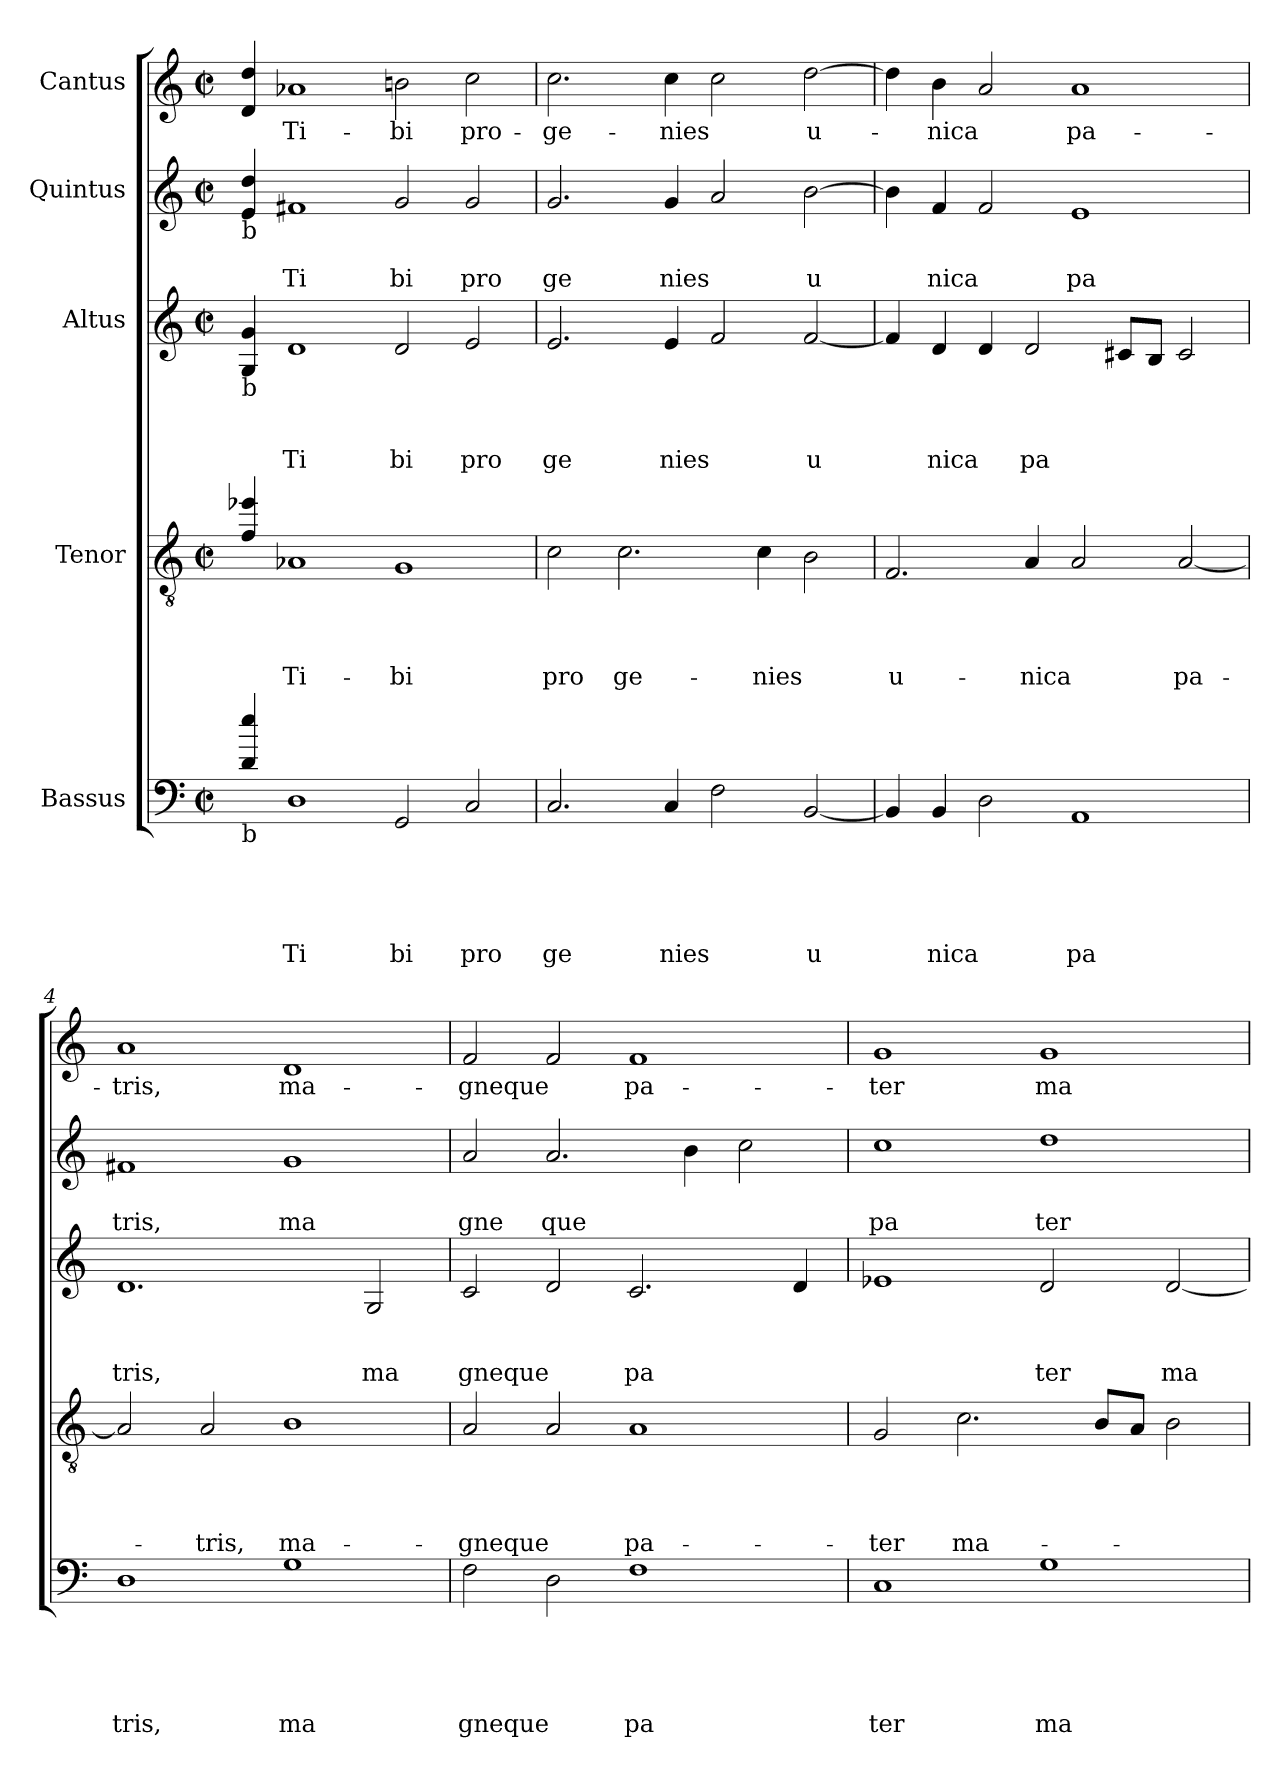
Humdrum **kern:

**kern	**text	**text	**text	**text	**text	**kern	**text	**text	**text	**text	**kern	**text	**text	**text	**kern	**text	**text	**kern	**text
*part5	*part5	*part5	*part5	*part5	*part5	*part4	*part4	*part4	*part4	*part4	*part3	*part3	*part3	*part3	*part2	*part2	*part2	*part1	*part1
*staff5	*staff5	*staff5	*staff5	*staff5	*staff5	*staff4	*staff4	*staff4	*staff4	*staff4	*staff3	*staff3	*staff3	*staff3	*staff2	*staff2	*staff2	*staff1	*staff1
*I"Bassus	*	*	*	*	*	*I"Tenor	*	*	*	*	*I"Altus	*	*	*	*I"Quintus	*	*	*I"Cantus	*
*clefF4	*	*	*	*	*	*clefGv2	*	*	*	*	*clefG2	*	*	*	*clefG2	*	*	*clefG2	*
*k[]	*	*	*	*	*	*k[]	*	*	*	*	*k[]	*	*	*	*k[]	*	*	*k[]	*
*C:	*	*	*	*	*	*C:	*	*	*	*	*C:	*	*	*	*C:	*	*	*C:	*
*M2/2	*	*	*	*	*	*M2/2	*	*	*	*	*M2/2	*	*	*	*M2/2	*	*	*M2/2	*
*met(c|)	*	*	*	*	*	*met(c|)	*	*	*	*	*met(c|)	*	*	*	*met(c|)	*	*	*met(c|)	*
=1	=1	=1	=1	=1	=1	=1	=1	=1	=1	=1	=1	=1	=1	=1	=1	=1	=1	=1	=1
!	!	!	!	!	!	!	!	!	!	!	!	!	!	!	!LO:TX:b:t=b	!	!	!	!
!	!	!	!	!	!	!	!	!	!	!	!LO:TX:b:t=b	!	!	!	!	!	!	!	!
!LO:TX:b:t=b	!	!	!	!	!	!	!	!	!	!	!	!	!	!	!	!	!	!	!
4d/ 4ee/	.	.	.	.	.	4f/ 4ee-X/	.	.	.	.	4G/ 4g/	.	.	.	4e/ 4dd/	.	.	4d/ 4dd/	.
!	!	!	!	!	!LO:LY:b	!	!	!	!	!LO:LY:b	!	!	!	!LO:LY:b	!	!	!LO:LY:b	!	!LO:LY:b
1D	.	.	.	.	Ti	1A-X	.	.	.	Ti-	1d	.	.	Ti	1f#X	.	Ti	1a-X	Ti-
!	!	!	!	!	!LO:LY:b	!	!	!	!	!LO:LY:b	!	!	!	!LO:LY:b	!	!	!LO:LY:b	!	!LO:LY:b
2GG/	.	.	.	.	bi	1G	.	.	.	-bi	2d/	.	.	bi	2g/	.	bi	2bn\	-bi
!	!	!	!	!	!LO:LY:b	!	!	!	!	!	!	!	!	!LO:LY:b	!	!	!LO:LY:b	!	!LO:LY:b
2C/	.	.	.	.	pro	.	.	.	.	.	2e/	.	.	pro	2g/	.	pro	2cc\	pro-
=2	=2	=2	=2	=2	=2	=2	=2	=2	=2	=2	=2	=2	=2	=2	=2	=2	=2	=2	=2
!	!	!	!	!	!LO:LY:b	!	!	!	!	!LO:LY:b	!	!	!	!LO:LY:b	!	!	!LO:LY:b	!	!LO:LY:b
2.C/	.	.	.	.	ge	2c\	.	.	.	pro	2.e/	.	.	ge	2.g/	.	ge	2.cc\	-ge-
!	!	!	!	!	!	!	!	!	!	!LO:LY:b	!	!	!	!	!	!	!	!	!
.	.	.	.	.	.	2.c\	.	.	.	ge-	.	.	.	.	.	.	.	.	.
!	!	!	!	!	!LO:LY:b	!	!	!	!	!	!	!	!	!LO:LY:b	!	!	!LO:LY:b	!	!LO:LY:b
4C/	.	.	.	.	nies	.	.	.	.	.	4e/	.	.	nies	4g/	.	nies	4cc\	-nies
2F\	.	.	.	.	.	.	.	.	.	.	2f/	.	.	.	2a/	.	.	2cc\	.
!	!	!	!	!	!	!	!	!	!	!LO:LY:b	!	!	!	!	!	!	!	!	!
.	.	.	.	.	.	4c\	.	.	.	-nies	.	.	.	.	.	.	.	.	.
!	!	!	!	!	!LO:LY:b	!	!	!	!	!	!	!	!	!LO:LY:b	!	!	!LO:LY:b	!	!LO:LY:b
[<2BB/	.	.	.	.	u	2B\	.	.	.	.	[<2f/	.	.	u	[>2b\	.	u	[>2dd\	u-
=3	=3	=3	=3	=3	=3	=3	=3	=3	=3	=3	=3	=3	=3	=3	=3	=3	=3	=3	=3
!	!	!	!	!	!	!	!	!	!	!LO:LY:b	!	!	!	!	!	!	!	!	!
4BB/]	.	.	.	.	.	2.F/	.	.	.	u-	4f/]	.	.	.	4b\]	.	.	4dd\]	.
!	!	!	!	!	!LO:LY:b	!	!	!	!	!	!	!	!	!LO:LY:b	!	!	!LO:LY:b	!	!LO:LY:b
4BB/	.	.	.	.	nica	.	.	.	.	.	4d/	.	.	nica	4f/	.	nica	4b\	-nica
2D\	.	.	.	.	.	.	.	.	.	.	4d/	.	.	.	2f/	.	.	2a/	.
!	!	!	!	!	!	!	!	!	!	!LO:LY:b	!	!	!	!LO:LY:b	!	!	!	!	!
.	.	.	.	.	.	4A/	.	.	.	-nica	2d/	.	.	pa	.	.	.	.	.
!	!	!	!	!	!LO:LY:b	!	!	!	!	!	!	!	!	!	!	!	!LO:LY:b	!	!LO:LY:b
1AA	.	.	.	.	pa	2A/	.	.	.	.	.	.	.	.	1e	.	pa	1a	pa-
.	.	.	.	.	.	.	.	.	.	.	8c#X/L	.	.	.	.	.	.	.	.
.	.	.	.	.	.	.	.	.	.	.	8B/J	.	.	.	.	.	.	.	.
!	!	!	!	!	!	!	!	!	!	!LO:LY:b	!	!	!	!	!	!	!	!	!
.	.	.	.	.	.	[<2A/	.	.	.	pa-	2c#/	.	.	.	.	.	.	.	.
=4	=4	=4	=4	=4	=4	=4	=4	=4	=4	=4	=4	=4	=4	=4	=4	=4	=4	=4	=4
!	!	!	!	!	!LO:LY:b	!	!	!	!	!	!	!	!	!LO:LY:b	!	!	!LO:LY:b	!	!LO:LY:b
1D	.	.	.	.	tris,	2A/]	.	.	.	.	1.d	.	.	tris,	1f#X	.	tris,	1a	-tris,
!	!	!	!	!	!	!	!	!	!	!LO:LY:b	!	!	!	!	!	!	!	!	!
.	.	.	.	.	.	2A/	.	.	.	-tris,	.	.	.	.	.	.	.	.	.
!	!	!	!	!	!LO:LY:b	!	!	!	!	!LO:LY:b	!	!	!	!	!	!	!LO:LY:b	!	!LO:LY:b
1G	.	.	.	.	ma	1B	.	.	.	ma-	.	.	.	.	1g	.	ma	1d	ma-
!	!	!	!	!	!	!	!	!	!	!	!	!	!	!LO:LY:b	!	!	!	!	!
.	.	.	.	.	.	.	.	.	.	.	2G/	.	.	ma	.	.	.	.	.
=5	=5	=5	=5	=5	=5	=5	=5	=5	=5	=5	=5	=5	=5	=5	=5	=5	=5	=5	=5
!	!	!	!	!	!LO:LY:b	!	!	!	!	!LO:LY:b	!	!	!	!LO:LY:b	!	!	!LO:LY:b	!	!LO:LY:b
2F\	.	.	.	.	gneque	2A/	.	.	.	-gneque	2c/	.	.	gneque	2a/	.	gne	2f/	-gneque
!	!	!	!	!	!	!	!	!	!	!	!	!	!	!	!	!	!LO:LY:b	!	!
2D\	.	.	.	.	.	2A/	.	.	.	.	2d/	.	.	.	2.a/	.	que	2f/	.
!	!	!	!	!	!LO:LY:b	!	!	!	!	!LO:LY:b	!	!	!	!LO:LY:b	!	!	!	!	!LO:LY:b
1F	.	.	.	.	pa	1A	.	.	.	pa-	2.c/	.	.	pa	.	.	.	1f	pa-
.	.	.	.	.	.	.	.	.	.	.	.	.	.	.	4b\	.	.	.	.
.	.	.	.	.	.	.	.	.	.	.	.	.	.	.	2cc\	.	.	.	.
.	.	.	.	.	.	.	.	.	.	.	4d/	.	.	.	.	.	.	.	.
=6	=6	=6	=6	=6	=6	=6	=6	=6	=6	=6	=6	=6	=6	=6	=6	=6	=6	=6	=6
!	!	!	!	!	!LO:LY:b	!	!	!	!	!LO:LY:b	!	!	!	!	!	!	!LO:LY:b	!	!LO:LY:b
1C	.	.	.	.	ter	2G/	.	.	.	-ter	1e-X	.	.	.	1cc	.	pa	1g	-ter
!	!	!	!	!	!	!	!	!	!	!LO:LY:b	!	!	!	!	!	!	!	!	!
.	.	.	.	.	.	2.c\	.	.	.	ma-	.	.	.	.	.	.	.	.	.
!	!	!	!	!	!LO:LY:b	!	!	!	!	!	!	!	!	!LO:LY:b	!	!	!LO:LY:b	!	!LO:LY:b
1G	.	.	.	.	ma	.	.	.	.	.	2d/	.	.	ter	1dd	.	ter	1g	ma-
.	.	.	.	.	.	8B/L	.	.	.	.	.	.	.	.	.	.	.	.	.
.	.	.	.	.	.	8A/J	.	.	.	.	.	.	.	.	.	.	.	.	.
!	!	!	!	!	!	!	!	!	!	!	!	!	!	!LO:LY:b	!	!	!	!	!
.	.	.	.	.	.	2B\	.	.	.	.	[<2d/	.	.	ma	.	.	.	.	.
=	=	=	=	=	=	=	=	=	=	=	=	=	=	=	=	=	=	=	=
*-	*-	*-	*-	*-	*-	*-	*-	*-	*-	*-	*-	*-	*-	*-	*-	*-	*-	*-	*-
